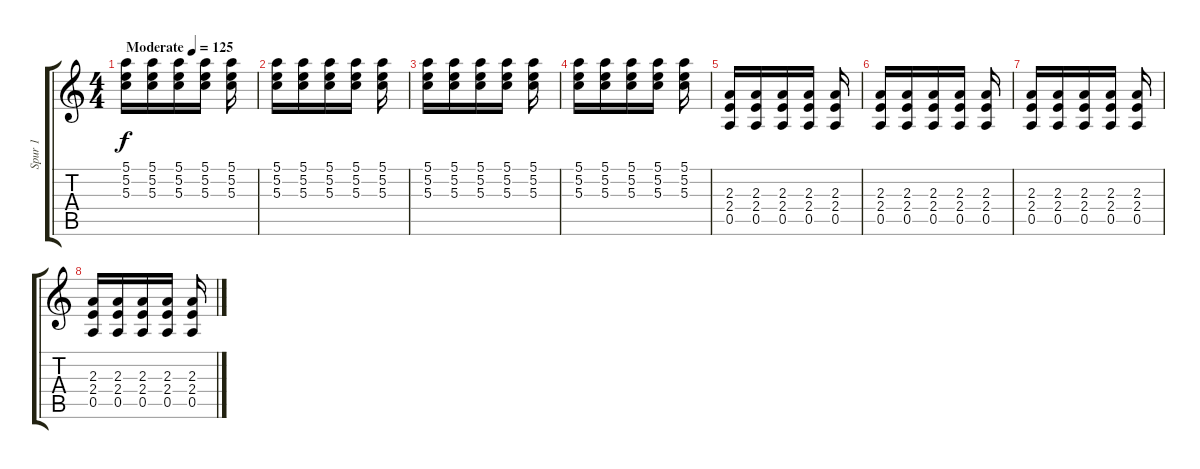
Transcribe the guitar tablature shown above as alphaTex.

\track ("Spur 1" "Spur 1") {instrument distortionguitar}
\staff {score tabs}
\tuning (E4 B3 G3 D3 A2 D2) {hide}
\ts (4 4)
\tempo (125 "Moderate")
\clef g2
\ks c
(5.1 5.2 5.3).16{dy f instrument electricguitarclean} (5.1 5.2 5.3).16 (5.1 5.2 5.3).16 (5.1 5.2 5.3).16 (5.1 5.2 5.3).16 |
(5.1 5.2 5.3).16 (5.1 5.2 5.3).16 (5.1 5.2 5.3).16 (5.1 5.2 5.3).16 (5.1 5.2 5.3).16 |
(5.1 5.2 5.3).16 (5.1 5.2 5.3).16 (5.1 5.2 5.3).16 (5.1 5.2 5.3).16 (5.1 5.2 5.3).16 |
(5.1 5.2 5.3).16 (5.1 5.2 5.3).16 (5.1 5.2 5.3).16 (5.1 5.2 5.3).16 (5.1 5.2 5.3).16 |
(2.3 2.4 0.5).16{instrument overdrivenguitar} (2.3 2.4 0.5).16 (2.3 2.4 0.5).16 (2.3 2.4 0.5).16 (2.3 2.4 0.5).16 |
(2.3 2.4 0.5).16{instrument overdrivenguitar} (2.3 2.4 0.5).16 (2.3 2.4 0.5).16 (2.3 2.4 0.5).16 (2.3 2.4 0.5).16 |
(2.3 2.4 0.5).16{instrument overdrivenguitar} (2.3 2.4 0.5).16 (2.3 2.4 0.5).16 (2.3 2.4 0.5).16 (2.3 2.4 0.5).16 |
(2.3 2.4 0.5).16{instrument overdrivenguitar} (2.3 2.4 0.5).16 (2.3 2.4 0.5).16 (2.3 2.4 0.5).16 (2.3 2.4 0.5).16
